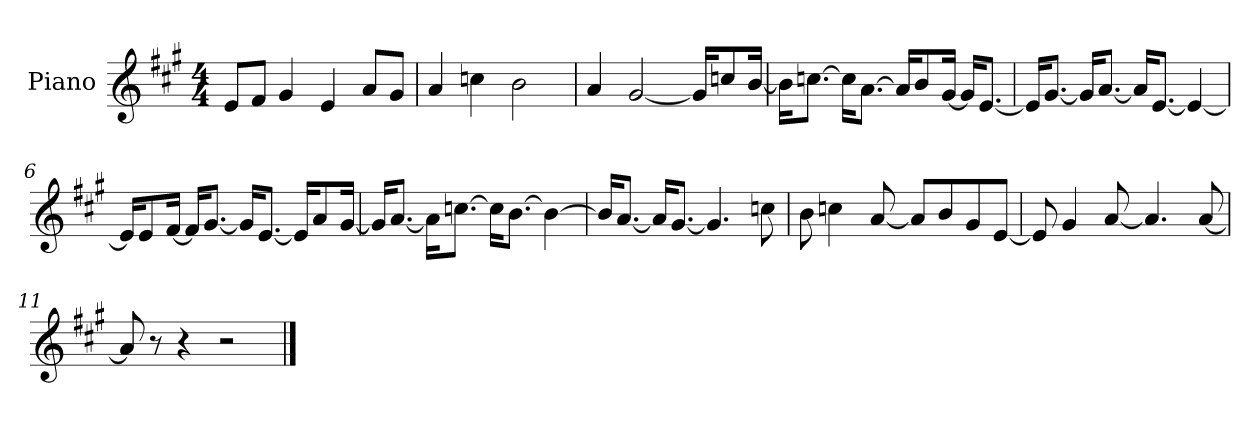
**kern
*part1
*staff1
*I"Piano
*I'P-no
*clefG2
*k[f#c#g#]
*M4/4
*MM90
=1
8e/L
8f#/J
4g#/
4e/
8a/L
8g#/J
=2
4a/
4ccn\
2b\
=3
4a/
[2g#/
16g#/KL]
8ccn/
[16b/Jk
=4
16b\KL]
[8.ccn\J
16cc\KL]
[8.a\J
16a/KL]
8b/
[16g#/Jk
16g#/KL]
[8.e/J
=5
16e/KL]
[8.g#/J
16g#/KL]
[8.a/J
16a/KL]
[8.e/J
4e/_
!!LO:LB:g=z
=6
16e/KL]
8e/
[16f#/Jk
16f#/KL]
[8.g#/J
16g#/KL]
[8.e/J
16e/KL]
8a/
[16g#/Jk
=7
16g#/KL]
[8.a/J
16a\KL]
[8.ccn\J
16cc\KL]
[8.b\J
4b\_
=8
16b/KL]
[8.a/J
16a/KL]
[8.g#/J
4.g#/]
8ccn\
=9
8b\
4ccn\
[8a/
8a/L]
8b/
8g#/
[8e/J
!!LO:LB:g=z
=10
8e/]
4g#/
[8a/
4.a/]
[8a/
=11
8a/]
8r
4r
2r
==
*-
